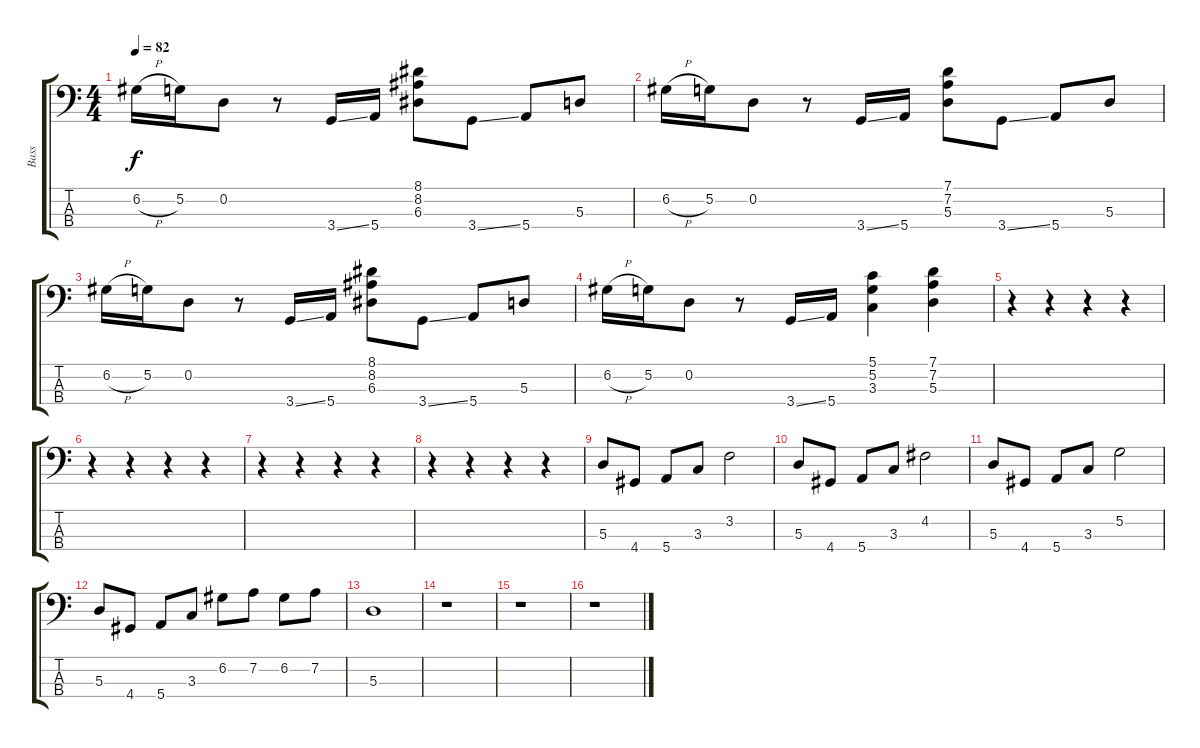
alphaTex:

\track ("Bass" "Bass") {instrument electricbassfinger}
\staff {score tabs}
\tuning (G2 D2 A1 E1) {hide}
\ts (4 4)
\tempo 82
\clef f4
\ks c
6.2{h}.16{dy f} 5.2.16 0.2.8 r.8 3.4{ss}.16 5.4.16 (8.1 8.2 6.3).8 3.4{ss}.8 5.4.8 5.3.8 |
6.2{h}.16 5.2.16 0.2.8 r.8 3.4{ss}.16 5.4.16 (7.1 7.2 5.3).8 3.4{ss}.8 5.4.8 5.3.8 |
6.2{h}.16 5.2.16 0.2.8 r.8 3.4{ss}.16 5.4.16 (8.1 8.2 6.3).8 3.4{ss}.8 5.4.8 5.3.8 |
6.2{h}.16 5.2.16 0.2.8 r.8 3.4{ss}.16 5.4.16 (5.1 5.2 3.3).4 (7.1 7.2 5.3).4 |
r.4 r.4 r.4 r.4 |
r.4 r.4 r.4 r.4 |
r.4 r.4 r.4 r.4 |
r.4 r.4 r.4 r.4 |
5.3.8 4.4.8 5.4.8 3.3.8 3.2.2 |
5.3.8 4.4.8 5.4.8 3.3.8 4.2.2 |
5.3.8 4.4.8 5.4.8 3.3.8 5.2.2 |
5.3.8 4.4.8 5.4.8 3.3.8 6.2.8 7.2.8 6.2.8 7.2.8 |
5.3.1 |
r.1 |
r.1 |
r.1
